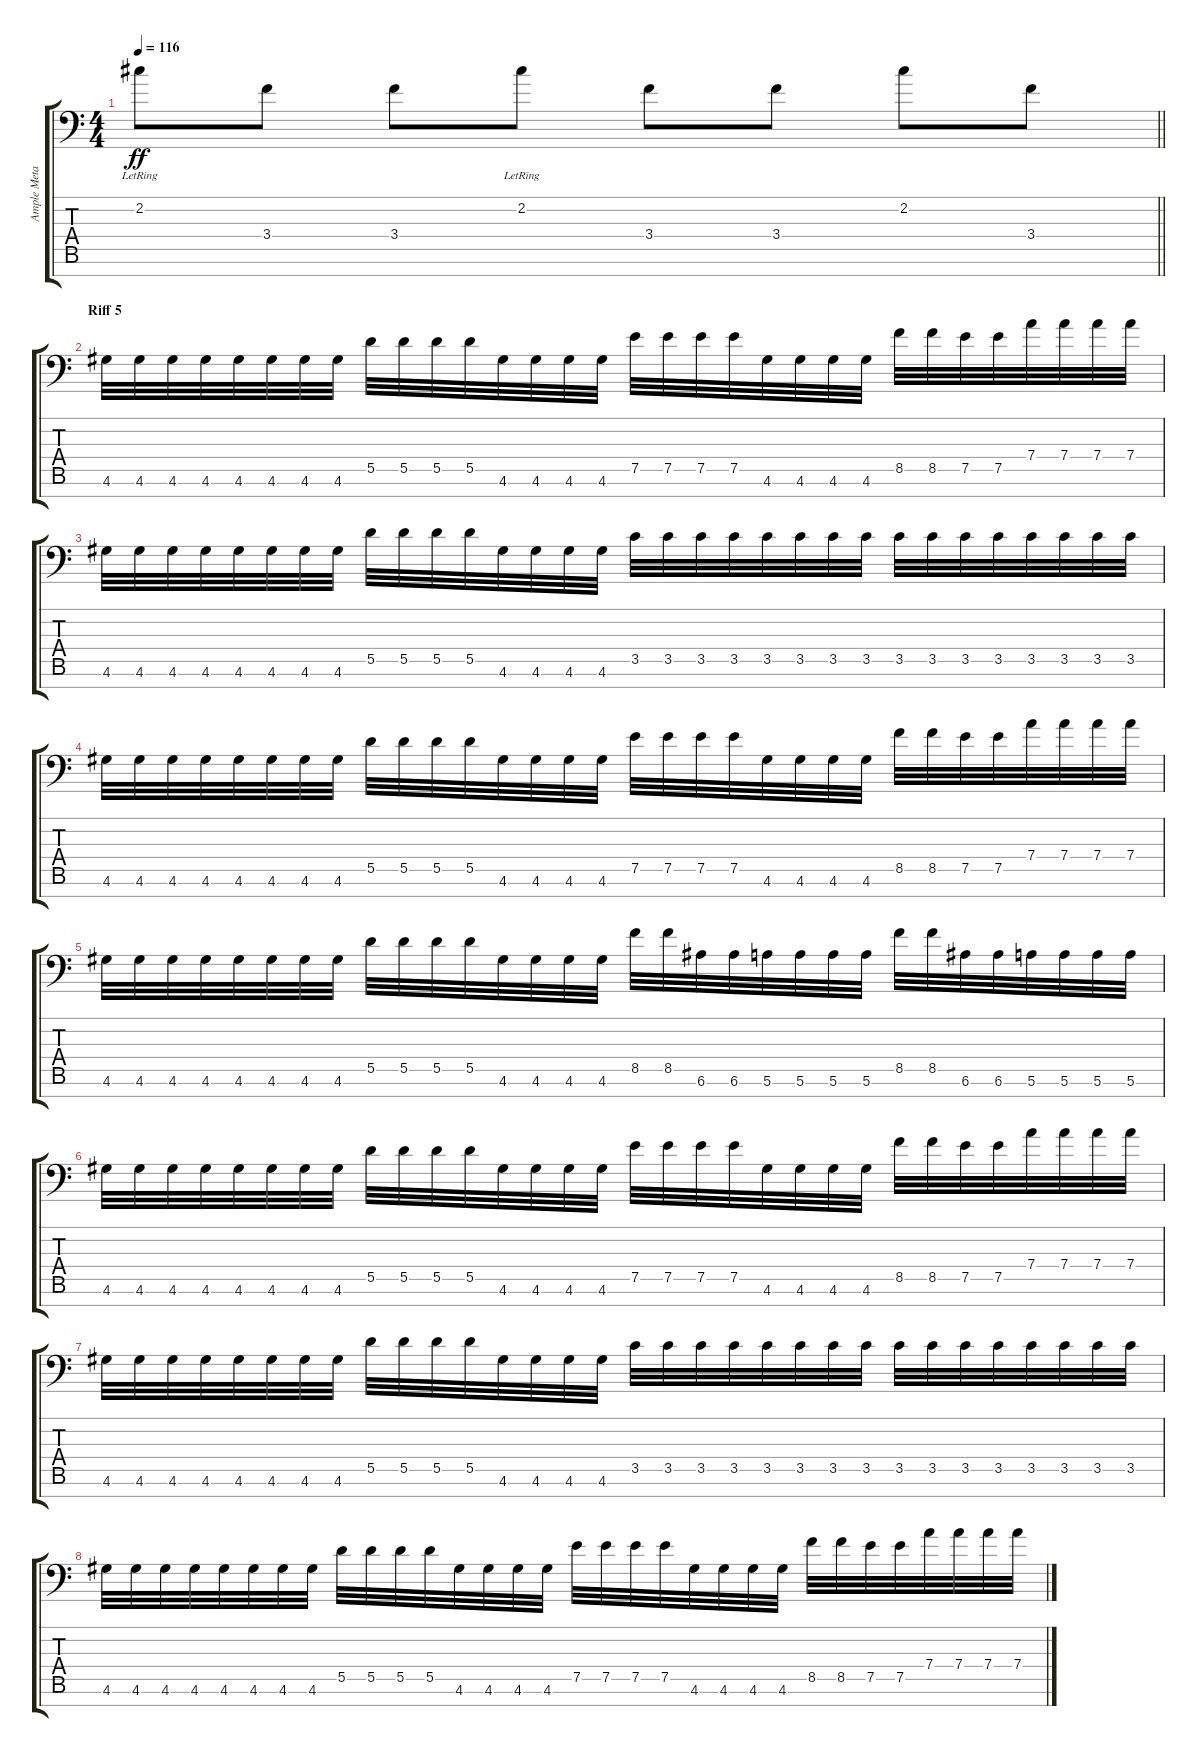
\track ("Ample Metal Hellrazer 01" "Ample Meta") {instrument distortionguitar}
\staff {score tabs}
\tuning (E4 B3 G3 D3 A2 E2 A1) {hide}
\ts (4 4)
\tempo 116
\clef f4
\barLineRight lightlight
\ks c
2.2{lr}.8{dy ff} 3.4.8 3.4.8 2.2{lr}.8 3.4.8 3.4.8 2.2.8 3.4.8 |
\section ("" "Riff 5")
4.6.32 4.6.32 4.6.32 4.6.32 4.6.32 4.6.32 4.6.32 4.6.32 5.5.32 5.5.32 5.5.32 5.5.32 4.6.32 4.6.32 4.6.32 4.6.32 7.5.32 7.5.32 7.5.32 7.5.32 4.6.32 4.6.32 4.6.32 4.6.32 8.5.32 8.5.32 7.5.32 7.5.32 7.4.32 7.4.32 7.4.32 7.4.32 |
4.6.32 4.6.32 4.6.32 4.6.32 4.6.32 4.6.32 4.6.32 4.6.32 5.5.32 5.5.32 5.5.32 5.5.32 4.6.32 4.6.32 4.6.32 4.6.32 3.5.32 3.5.32 3.5.32 3.5.32 3.5.32 3.5.32 3.5.32 3.5.32 3.5.32 3.5.32 3.5.32 3.5.32 3.5.32 3.5.32 3.5.32 3.5.32 |
4.6.32 4.6.32 4.6.32 4.6.32 4.6.32 4.6.32 4.6.32 4.6.32 5.5.32 5.5.32 5.5.32 5.5.32 4.6.32 4.6.32 4.6.32 4.6.32 7.5.32 7.5.32 7.5.32 7.5.32 4.6.32 4.6.32 4.6.32 4.6.32 8.5.32 8.5.32 7.5.32 7.5.32 7.4.32 7.4.32 7.4.32 7.4.32 |
4.6.32 4.6.32 4.6.32 4.6.32 4.6.32 4.6.32 4.6.32 4.6.32 5.5.32 5.5.32 5.5.32 5.5.32 4.6.32 4.6.32 4.6.32 4.6.32 8.5.32 8.5.32 6.6.32 6.6.32 5.6.32 5.6.32 5.6.32 5.6.32 8.5.32 8.5.32 6.6.32 6.6.32 5.6.32 5.6.32 5.6.32 5.6.32 |
4.6.32 4.6.32 4.6.32 4.6.32 4.6.32 4.6.32 4.6.32 4.6.32 5.5.32 5.5.32 5.5.32 5.5.32 4.6.32 4.6.32 4.6.32 4.6.32 7.5.32 7.5.32 7.5.32 7.5.32 4.6.32 4.6.32 4.6.32 4.6.32 8.5.32 8.5.32 7.5.32 7.5.32 7.4.32 7.4.32 7.4.32 7.4.32 |
4.6.32 4.6.32 4.6.32 4.6.32 4.6.32 4.6.32 4.6.32 4.6.32 5.5.32 5.5.32 5.5.32 5.5.32 4.6.32 4.6.32 4.6.32 4.6.32 3.5.32 3.5.32 3.5.32 3.5.32 3.5.32 3.5.32 3.5.32 3.5.32 3.5.32 3.5.32 3.5.32 3.5.32 3.5.32 3.5.32 3.5.32 3.5.32 |
4.6.32 4.6.32 4.6.32 4.6.32 4.6.32 4.6.32 4.6.32 4.6.32 5.5.32 5.5.32 5.5.32 5.5.32 4.6.32 4.6.32 4.6.32 4.6.32 7.5.32 7.5.32 7.5.32 7.5.32 4.6.32 4.6.32 4.6.32 4.6.32 8.5.32 8.5.32 7.5.32 7.5.32 7.4.32 7.4.32 7.4.32 7.4.32
